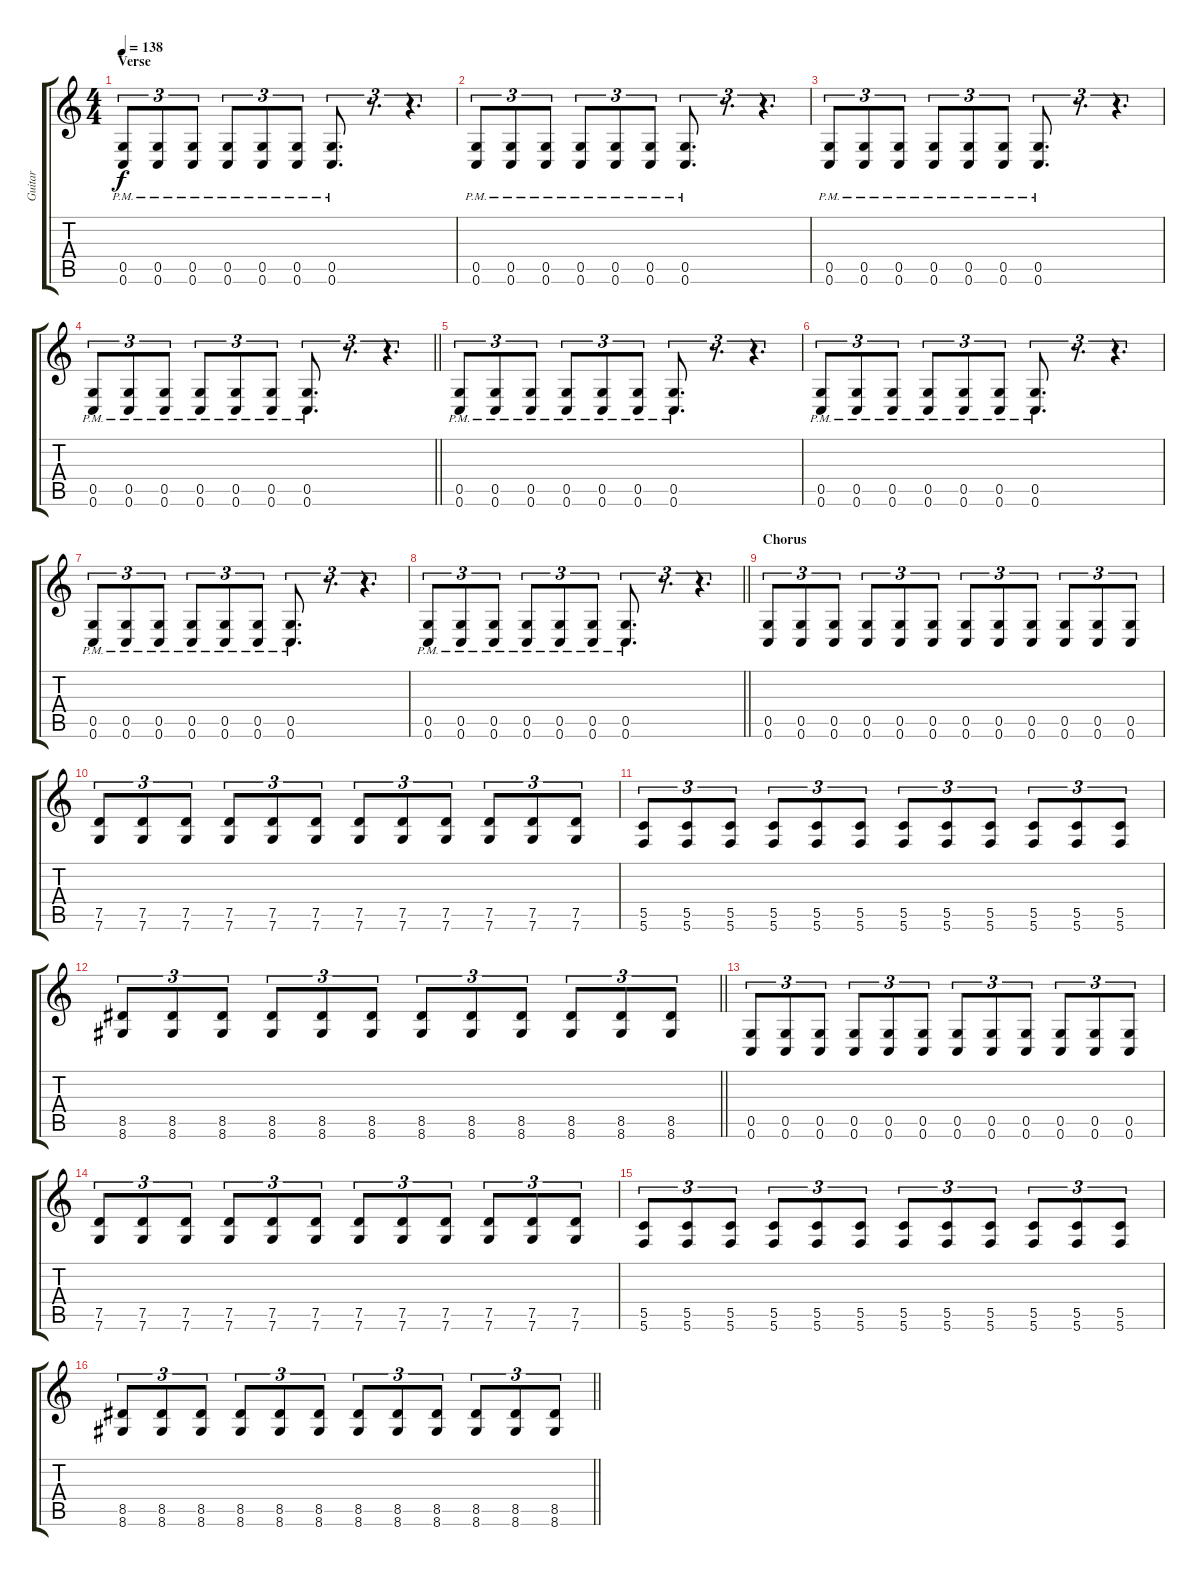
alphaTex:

\track ("Guitar" "Guitar") {instrument distortionguitar}
\staff {score tabs}
\tuning (D4 A3 F3 C3 G2 C2) {hide}
\ts (4 4)
\section ("" "Verse")
\tempo 138
\clef g2
\ks c
(0.5{pm} 0.6{pm}).8{tu (3 2) dy f} (0.5{pm} 0.6{pm}).8{tu (3 2)} (0.5{pm} 0.6{pm}).8{tu (3 2)} (0.5{pm} 0.6{pm}).8{tu (3 2)} (0.5{pm} 0.6{pm}).8{tu (3 2)} (0.5{pm} 0.6{pm}).8{tu (3 2)} (0.5{pm} 0.6{pm}).8{d tu (3 2)} r.8{d tu (3 2)} r.4{d tu (3 2)} |
(0.5{pm} 0.6{pm}).8{tu (3 2)} (0.5{pm} 0.6{pm}).8{tu (3 2)} (0.5{pm} 0.6{pm}).8{tu (3 2)} (0.5{pm} 0.6{pm}).8{tu (3 2)} (0.5{pm} 0.6{pm}).8{tu (3 2)} (0.5{pm} 0.6{pm}).8{tu (3 2)} (0.5{pm} 0.6{pm}).8{d tu (3 2)} r.8{d tu (3 2)} r.4{d tu (3 2)} |
(0.5{pm} 0.6{pm}).8{tu (3 2)} (0.5{pm} 0.6{pm}).8{tu (3 2)} (0.5{pm} 0.6{pm}).8{tu (3 2)} (0.5{pm} 0.6{pm}).8{tu (3 2)} (0.5{pm} 0.6{pm}).8{tu (3 2)} (0.5{pm} 0.6{pm}).8{tu (3 2)} (0.5{pm} 0.6{pm}).8{d tu (3 2)} r.8{d tu (3 2)} r.4{d tu (3 2)} |
\barLineRight lightlight
(0.5{pm} 0.6{pm}).8{tu (3 2)} (0.5{pm} 0.6{pm}).8{tu (3 2)} (0.5{pm} 0.6{pm}).8{tu (3 2)} (0.5{pm} 0.6{pm}).8{tu (3 2)} (0.5{pm} 0.6{pm}).8{tu (3 2)} (0.5{pm} 0.6{pm}).8{tu (3 2)} (0.5{pm} 0.6{pm}).8{d tu (3 2)} r.8{d tu (3 2)} r.4{d tu (3 2)} |
\section ("" "")
(0.5{pm} 0.6{pm}).8{tu (3 2)} (0.5{pm} 0.6{pm}).8{tu (3 2)} (0.5{pm} 0.6{pm}).8{tu (3 2)} (0.5{pm} 0.6{pm}).8{tu (3 2)} (0.5{pm} 0.6{pm}).8{tu (3 2)} (0.5{pm} 0.6{pm}).8{tu (3 2)} (0.5{pm} 0.6{pm}).8{d tu (3 2)} r.8{d tu (3 2)} r.4{d tu (3 2)} |
(0.5{pm} 0.6{pm}).8{tu (3 2)} (0.5{pm} 0.6{pm}).8{tu (3 2)} (0.5{pm} 0.6{pm}).8{tu (3 2)} (0.5{pm} 0.6{pm}).8{tu (3 2)} (0.5{pm} 0.6{pm}).8{tu (3 2)} (0.5{pm} 0.6{pm}).8{tu (3 2)} (0.5{pm} 0.6{pm}).8{d tu (3 2)} r.8{d tu (3 2)} r.4{d tu (3 2)} |
(0.5{pm} 0.6{pm}).8{tu (3 2)} (0.5{pm} 0.6{pm}).8{tu (3 2)} (0.5{pm} 0.6{pm}).8{tu (3 2)} (0.5{pm} 0.6{pm}).8{tu (3 2)} (0.5{pm} 0.6{pm}).8{tu (3 2)} (0.5{pm} 0.6{pm}).8{tu (3 2)} (0.5{pm} 0.6{pm}).8{d tu (3 2)} r.8{d tu (3 2)} r.4{d tu (3 2)} |
\barLineRight lightlight
(0.5{pm} 0.6{pm}).8{tu (3 2)} (0.5{pm} 0.6{pm}).8{tu (3 2)} (0.5{pm} 0.6{pm}).8{tu (3 2)} (0.5{pm} 0.6{pm}).8{tu (3 2)} (0.5{pm} 0.6{pm}).8{tu (3 2)} (0.5{pm} 0.6{pm}).8{tu (3 2)} (0.5{pm} 0.6{pm}).8{d tu (3 2)} r.8{d tu (3 2)} r.4{d tu (3 2)} |
\section ("" "Chorus")
(0.5 0.6).8{tu (3 2) volume 14} (0.5 0.6).8{tu (3 2)} (0.5 0.6).8{tu (3 2)} (0.5 0.6).8{tu (3 2)} (0.5 0.6).8{tu (3 2)} (0.5 0.6).8{tu (3 2)} (0.5 0.6).8{tu (3 2)} (0.5 0.6).8{tu (3 2)} (0.5 0.6).8{tu (3 2)} (0.5 0.6).8{tu (3 2)} (0.5 0.6).8{tu (3 2)} (0.5 0.6).8{tu (3 2)} |
(7.5 7.6).8{tu (3 2)} (7.5 7.6).8{tu (3 2)} (7.5 7.6).8{tu (3 2)} (7.5 7.6).8{tu (3 2)} (7.5 7.6).8{tu (3 2)} (7.5 7.6).8{tu (3 2)} (7.5 7.6).8{tu (3 2)} (7.5 7.6).8{tu (3 2)} (7.5 7.6).8{tu (3 2)} (7.5 7.6).8{tu (3 2)} (7.5 7.6).8{tu (3 2)} (7.5 7.6).8{tu (3 2)} |
(5.5 5.6).8{tu (3 2)} (5.5 5.6).8{tu (3 2)} (5.5 5.6).8{tu (3 2)} (5.5 5.6).8{tu (3 2)} (5.5 5.6).8{tu (3 2)} (5.5 5.6).8{tu (3 2)} (5.5 5.6).8{tu (3 2)} (5.5 5.6).8{tu (3 2)} (5.5 5.6).8{tu (3 2)} (5.5 5.6).8{tu (3 2)} (5.5 5.6).8{tu (3 2)} (5.5 5.6).8{tu (3 2)} |
\barLineRight lightlight
(8.5 8.6).8{tu (3 2)} (8.5 8.6).8{tu (3 2)} (8.5 8.6).8{tu (3 2)} (8.5 8.6).8{tu (3 2)} (8.5 8.6).8{tu (3 2)} (8.5 8.6).8{tu (3 2)} (8.5 8.6).8{tu (3 2)} (8.5 8.6).8{tu (3 2)} (8.5 8.6).8{tu (3 2)} (8.5 8.6).8{tu (3 2)} (8.5 8.6).8{tu (3 2)} (8.5 8.6).8{tu (3 2)} |
\section ("" "")
(0.5 0.6).8{tu (3 2)} (0.5 0.6).8{tu (3 2)} (0.5 0.6).8{tu (3 2)} (0.5 0.6).8{tu (3 2)} (0.5 0.6).8{tu (3 2)} (0.5 0.6).8{tu (3 2)} (0.5 0.6).8{tu (3 2)} (0.5 0.6).8{tu (3 2)} (0.5 0.6).8{tu (3 2)} (0.5 0.6).8{tu (3 2)} (0.5 0.6).8{tu (3 2)} (0.5 0.6).8{tu (3 2)} |
(7.5 7.6).8{tu (3 2)} (7.5 7.6).8{tu (3 2)} (7.5 7.6).8{tu (3 2)} (7.5 7.6).8{tu (3 2)} (7.5 7.6).8{tu (3 2)} (7.5 7.6).8{tu (3 2)} (7.5 7.6).8{tu (3 2)} (7.5 7.6).8{tu (3 2)} (7.5 7.6).8{tu (3 2)} (7.5 7.6).8{tu (3 2)} (7.5 7.6).8{tu (3 2)} (7.5 7.6).8{tu (3 2)} |
(5.5 5.6).8{tu (3 2)} (5.5 5.6).8{tu (3 2)} (5.5 5.6).8{tu (3 2)} (5.5 5.6).8{tu (3 2)} (5.5 5.6).8{tu (3 2)} (5.5 5.6).8{tu (3 2)} (5.5 5.6).8{tu (3 2)} (5.5 5.6).8{tu (3 2)} (5.5 5.6).8{tu (3 2)} (5.5 5.6).8{tu (3 2)} (5.5 5.6).8{tu (3 2)} (5.5 5.6).8{tu (3 2)} |
\barLineRight lightlight
(8.5 8.6).8{tu (3 2)} (8.5 8.6).8{tu (3 2)} (8.5 8.6).8{tu (3 2)} (8.5 8.6).8{tu (3 2)} (8.5 8.6).8{tu (3 2)} (8.5 8.6).8{tu (3 2)} (8.5 8.6).8{tu (3 2)} (8.5 8.6).8{tu (3 2)} (8.5 8.6).8{tu (3 2)} (8.5 8.6).8{tu (3 2)} (8.5 8.6).8{tu (3 2)} (8.5 8.6).8{tu (3 2)}
